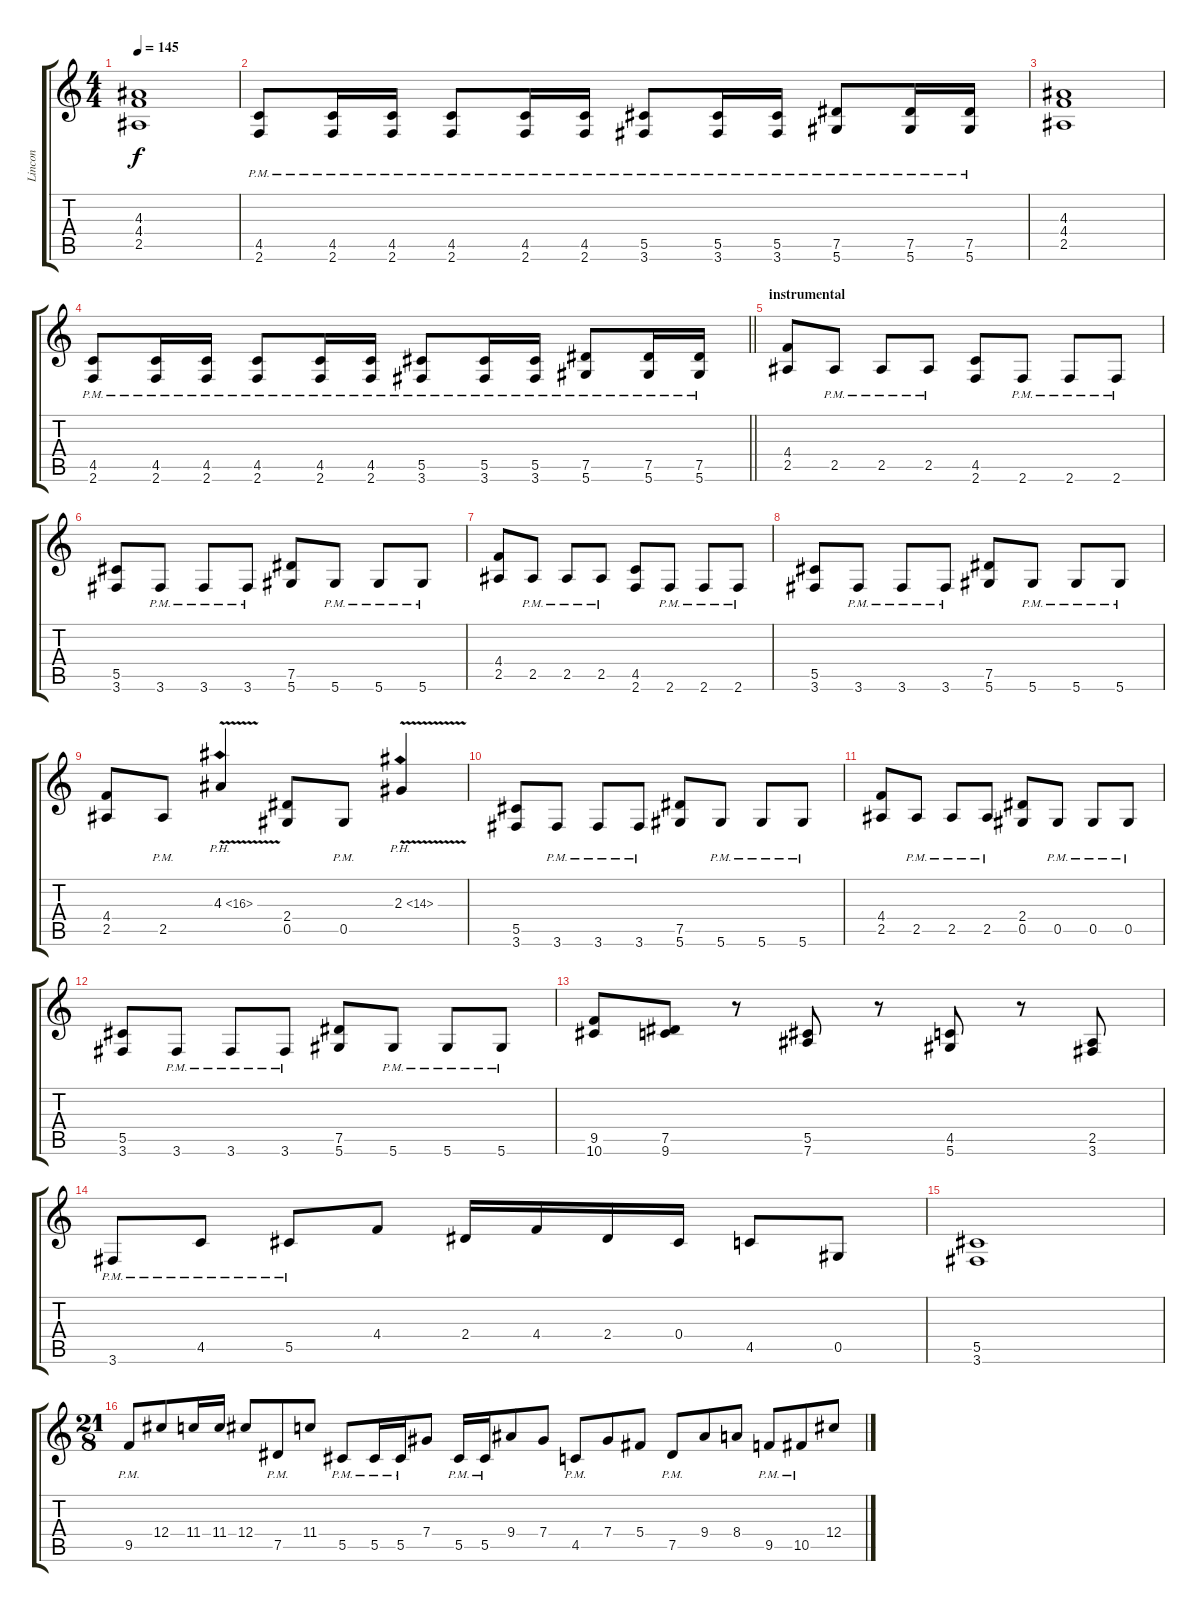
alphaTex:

\track ("Lincon" "Lincon") {instrument distortionguitar}
\staff {score tabs}
\tuning (Eb4 Bb3 Gb3 Db3 Ab2 Eb2) {hide}
\ts (4 4)
\tempo 145
\clef g2
\ks c
(4.3 4.4 2.5).1{dy f} |
(4.5{pm} 2.6{pm}).8 (4.5{pm} 2.6{pm}).16 (4.5{pm} 2.6{pm}).16 (4.5{pm} 2.6{pm}).8 (4.5{pm} 2.6{pm}).16 (4.5{pm} 2.6{pm}).16 (5.5{pm} 3.6{pm}).8 (5.5{pm} 3.6{pm}).16 (5.5{pm} 3.6{pm}).16 (7.5{pm} 5.6{pm}).8 (7.5{pm} 5.6{pm}).16 (7.5{pm} 5.6{pm}).16 |
(4.3 4.4 2.5).1 |
\barLineRight lightlight
(4.5{pm} 2.6{pm}).8 (4.5{pm} 2.6{pm}).16 (4.5{pm} 2.6{pm}).16 (4.5{pm} 2.6{pm}).8 (4.5{pm} 2.6{pm}).16 (4.5{pm} 2.6{pm}).16 (5.5{pm} 3.6{pm}).8 (5.5{pm} 3.6{pm}).16 (5.5{pm} 3.6{pm}).16 (7.5{pm} 5.6{pm}).8 (7.5{pm} 5.6{pm}).16 (7.5{pm} 5.6{pm}).16 |
\section ("" "instrumental")
(4.4 2.5).8{instrument distortionguitar} 2.5{pm}.8 2.5{pm}.8 2.5{pm}.8 (4.5 2.6).8 2.6{pm}.8 2.6{pm}.8 2.6{pm}.8 |
(5.5 3.6).8 3.6{pm}.8 3.6{pm}.8 3.6{pm}.8 (7.5 5.6).8 5.6{pm}.8 5.6{pm}.8 5.6{pm}.8 |
(4.4 2.5).8{instrument distortionguitar} 2.5{pm}.8 2.5{pm}.8 2.5{pm}.8 (4.5 2.6).8 2.6{pm}.8 2.6{pm}.8 2.6{pm}.8 |
(5.5 3.6).8 3.6{pm}.8 3.6{pm}.8 3.6{pm}.8 (7.5 5.6).8 5.6{pm}.8 5.6{pm}.8 5.6{pm}.8 |
(4.4 2.5).8 2.5{pm}.8 4.3{ph 12 v}.4 (2.4 0.5).8 0.5{pm}.8 2.3{ph 12 v}.4 |
(5.5 3.6).8 3.6{pm}.8 3.6{pm}.8 3.6{pm}.8 (7.5 5.6).8 5.6{pm}.8 5.6{pm}.8 5.6{pm}.8 |
(4.4 2.5).8 2.5{pm}.8 2.5{pm}.8 2.5{pm}.8 (2.4 0.5).8 0.5{pm}.8 0.5{pm}.8 0.5{pm}.8 |
(5.5 3.6).8 3.6{pm}.8 3.6{pm}.8 3.6{pm}.8 (7.5 5.6).8 5.6{pm}.8 5.6{pm}.8 5.6{pm}.8 |
(9.5 10.6).8 (7.5 9.6).8 r.8 (5.5 7.6).8 r.8 (4.5 5.6).8 r.8 (2.5 3.6).8 |
3.6{pm}.8 4.5{pm}.8 5.5{pm}.8 4.4.8 2.4.16 4.4.16 2.4.16 0.4.16 4.5.8 0.5.8 |
(5.5 3.6).1 |
\ts (21 8)
9.5{pm}.8{volume 16 instrument distortionguitar} 12.4.8 11.4.16 11.4.16 12.4.8 7.5{pm}.8 11.4.8 5.5{pm}.8 5.5{pm}.16 5.5{pm}.16 7.4.8 5.5{pm}.16 5.5{pm}.16 9.4.8 7.4.8 4.5{pm}.8 7.4.8 5.4.8 7.5{pm}.8 9.4.8 8.4.8 9.5{pm}.8 10.5{pm}.8 12.4.8
